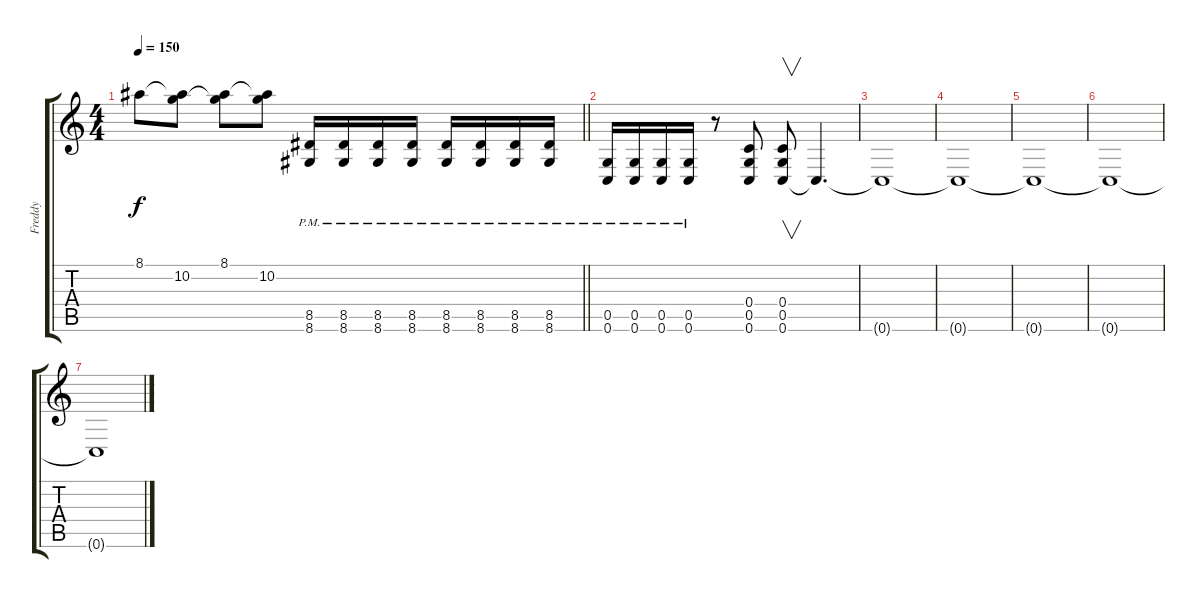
\track ("Freddy" "Freddy") {instrument overdrivenguitar}
\staff {score tabs}
\tuning (D4 A3 F3 C3 G2 C2) {hide}
\ts (4 4)
\tempo 150
\clef g2
\barLineRight lightlight
\ks c
8.1.8{dy f} (8.1{t} 10.2).8 (8.1 10.2{t}).8 (8.1{t} 10.2).8 (8.5{pm} 8.6{pm}).16 (8.5{pm} 8.6{pm}).16 (8.5{pm} 8.6{pm}).16 (8.5{pm} 8.6{pm}).16 (8.5{pm} 8.6{pm}).16 (8.5{pm} 8.6{pm}).16 (8.5{pm} 8.6{pm}).16 (8.5{pm} 8.6{pm}).16 |
(0.5{pm} 0.6{pm}).16 (0.5{pm} 0.6{pm}).16 (0.5{pm} 0.6{pm}).16 (0.5{pm} 0.6{pm}).16 r.8 (0.4 0.5 0.6).8 (0.4 0.5 0.6).8{v} 0.6{t}.4{d} |
0.6{t}.1 |
0.6{t}.1 |
0.6{t}.1 |
0.6{t}.1 |
0.6{t}.1
